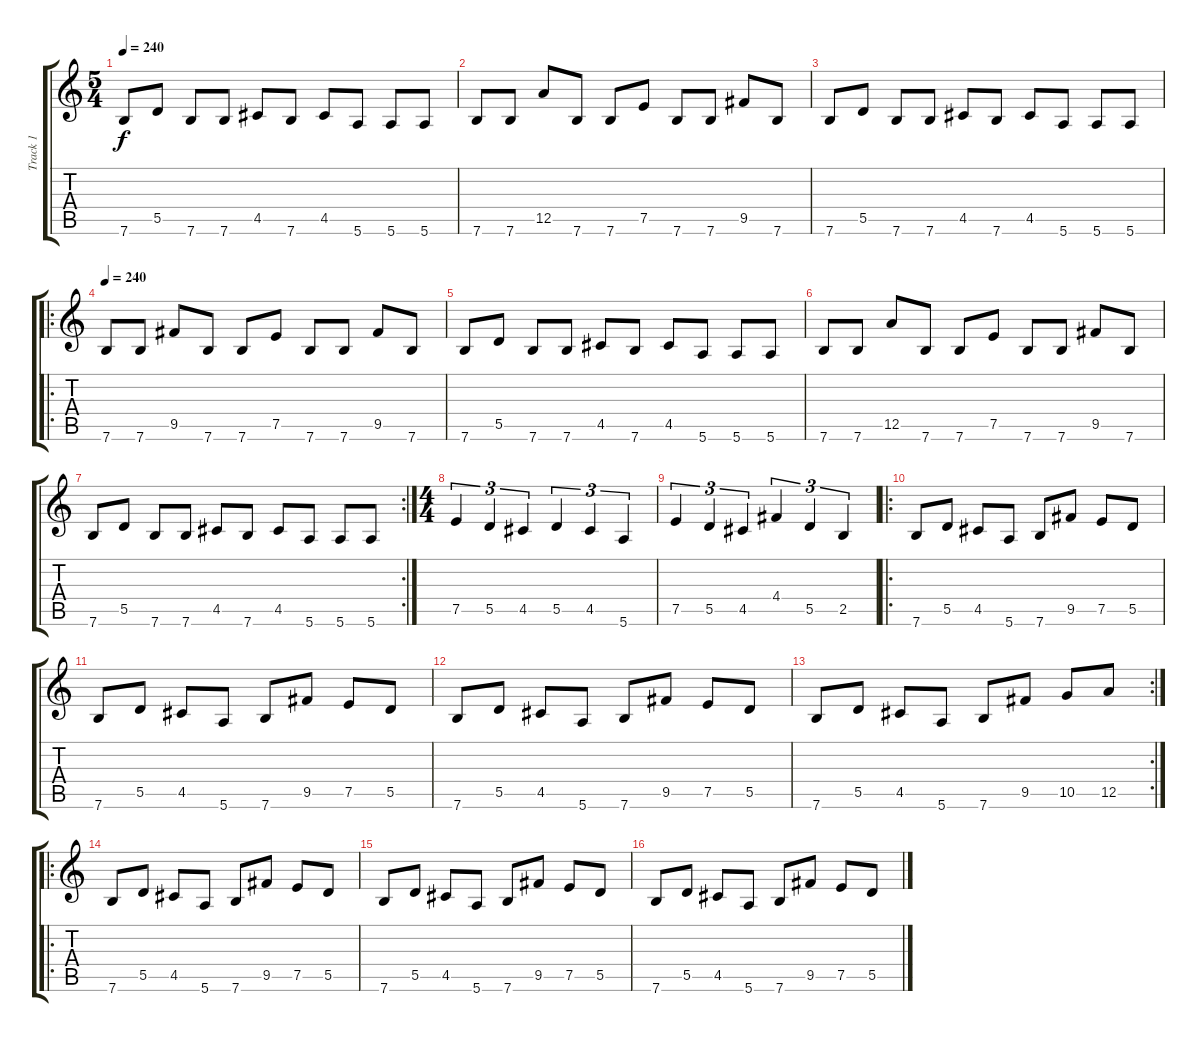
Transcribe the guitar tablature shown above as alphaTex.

\track ("Track 1" "Track 1") {instrument distortionguitar}
\staff {score tabs}
\tuning (E4 B3 G3 D3 A2 E2) {hide}
\ts (5 4)
\tempo 240
\clef g2
\ks c
7.6.8{dy f} 5.5.8 7.6.8 7.6.8 4.5.8 7.6.8 4.5.8 5.6.8 5.6.8 5.6.8 |
7.6.8 7.6.8 12.5.8 7.6.8 7.6.8 7.5.8 7.6.8 7.6.8 9.5.8 7.6.8 |
7.6.8 5.5.8 7.6.8 7.6.8 4.5.8 7.6.8 4.5.8 5.6.8 5.6.8 5.6.8 |
\ro
\tempo 240
7.6.8 7.6.8 9.5.8 7.6.8 7.6.8 7.5.8 7.6.8 7.6.8 9.5.8 7.6.8 |
7.6.8 5.5.8 7.6.8 7.6.8 4.5.8 7.6.8 4.5.8 5.6.8 5.6.8 5.6.8 |
7.6.8 7.6.8 12.5.8 7.6.8 7.6.8 7.5.8 7.6.8 7.6.8 9.5.8 7.6.8 |
\rc 2
7.6.8 5.5.8 7.6.8 7.6.8 4.5.8 7.6.8 4.5.8 5.6.8 5.6.8 5.6.8 |
\ts (4 4)
7.5.4{tu (3 2)} 5.5.4{tu (3 2)} 4.5.4{tu (3 2)} 5.5.4{tu (3 2)} 4.5.4{tu (3 2)} 5.6.4{tu (3 2)} |
7.5.4{tu (3 2)} 5.5.4{tu (3 2)} 4.5.4{tu (3 2)} 4.4.4{tu (3 2)} 5.5.4{tu (3 2)} 2.5.4{tu (3 2)} |
\ro
7.6.8 5.5.8 4.5.8 5.6.8 7.6.8 9.5.8 7.5.8 5.5.8 |
7.6.8 5.5.8 4.5.8 5.6.8 7.6.8 9.5.8 7.5.8 5.5.8 |
7.6.8 5.5.8 4.5.8 5.6.8 7.6.8 9.5.8 7.5.8 5.5.8 |
\rc 2
7.6.8 5.5.8 4.5.8 5.6.8 7.6.8 9.5.8 10.5.8 12.5.8 |
\ro
7.6.8 5.5.8 4.5.8 5.6.8 7.6.8 9.5.8 7.5.8 5.5.8 |
7.6.8 5.5.8 4.5.8 5.6.8 7.6.8 9.5.8 7.5.8 5.5.8 |
7.6.8 5.5.8 4.5.8 5.6.8 7.6.8 9.5.8 7.5.8 5.5.8
